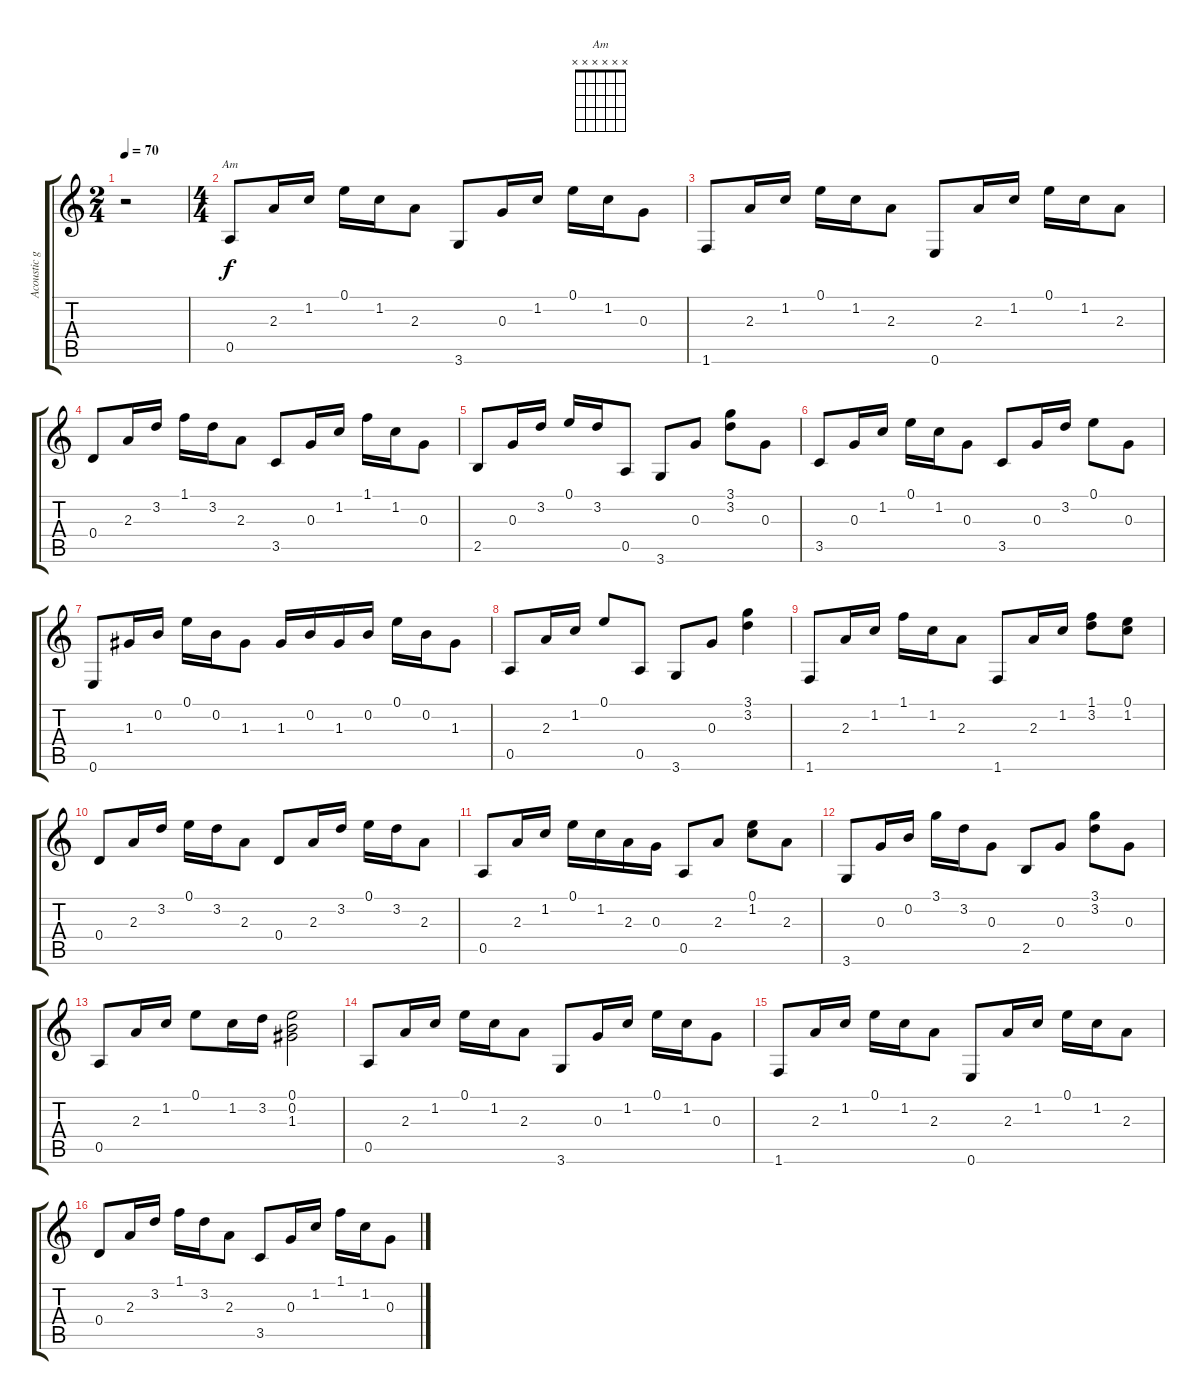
\track ("Acoustic guitar" "Acoustic g") {instrument acousticguitarnylon}
\staff {score tabs}
\tuning (E4 B3 G3 D3 A2 E2) {hide}
\chord ("Am" x x x x x x)
\ts (2 4)
\tempo 70
\clef g2
\ks c
r.2{dy f instrument acousticguitarnylon} |
\ts (4 4)
0.5.8{ch "Am"} 2.3.16 1.2.16 0.1.16 1.2.16 2.3.8 3.6.8 0.3.16 1.2.16 0.1.16 1.2.16 0.3.8 |
1.6.8 2.3.16 1.2.16 0.1.16 1.2.16 2.3.8 0.6.8 2.3.16 1.2.16 0.1.16 1.2.16 2.3.8 |
0.4.8 2.3.16 3.2.16 1.1.16 3.2.16 2.3.8 3.5.8 0.3.16 1.2.16 1.1.16 1.2.16 0.3.8 |
2.5.8 0.3.16 3.2.16 0.1.16 3.2.16 0.5.8 3.6.8 0.3.8 (3.1 3.2).8 0.3.8 |
3.5.8 0.3.16 1.2.16 0.1.16 1.2.16 0.3.8 3.5.8 0.3.16 3.2.16 0.1.8 0.3.8 |
0.6.8 1.3.16 0.2.16 0.1.16 0.2.16 1.3.8 1.3.16 0.2.16 1.3.16 0.2.16 0.1.16 0.2.16 1.3.8 |
0.5.8 2.3.16 1.2.16 0.1.8 0.5.8 3.6.8 0.3.8 (3.1 3.2).4 |
1.6.8 2.3.16 1.2.16 1.1.16 1.2.16 2.3.8 1.6.8 2.3.16 1.2.16 (1.1 3.2).8 (0.1 1.2).8 |
0.4.8 2.3.16 3.2.16 0.1.16 3.2.16 2.3.8 0.4.8 2.3.16 3.2.16 0.1.16 3.2.16 2.3.8 |
0.5.8 2.3.16 1.2.16 0.1.16 1.2.16 2.3.16 0.3.16 0.5.8 2.3.8 (0.1 1.2).8 2.3.8 |
3.6.8 0.3.16 0.2.16 3.1.16 3.2.16 0.3.8 2.5.8 0.3.8 (3.1 3.2).8 0.3.8 |
0.5.8 2.3.16 1.2.16 0.1.8 1.2.16 3.2.16 (0.1 0.2 1.3).2 |
0.5.8 2.3.16 1.2.16 0.1.16 1.2.16 2.3.8 3.6.8 0.3.16 1.2.16 0.1.16 1.2.16 0.3.8 |
1.6.8 2.3.16 1.2.16 0.1.16 1.2.16 2.3.8 0.6.8 2.3.16 1.2.16 0.1.16 1.2.16 2.3.8 |
0.4.8 2.3.16 3.2.16 1.1.16 3.2.16 2.3.8 3.5.8 0.3.16 1.2.16 1.1.16 1.2.16 0.3.8
